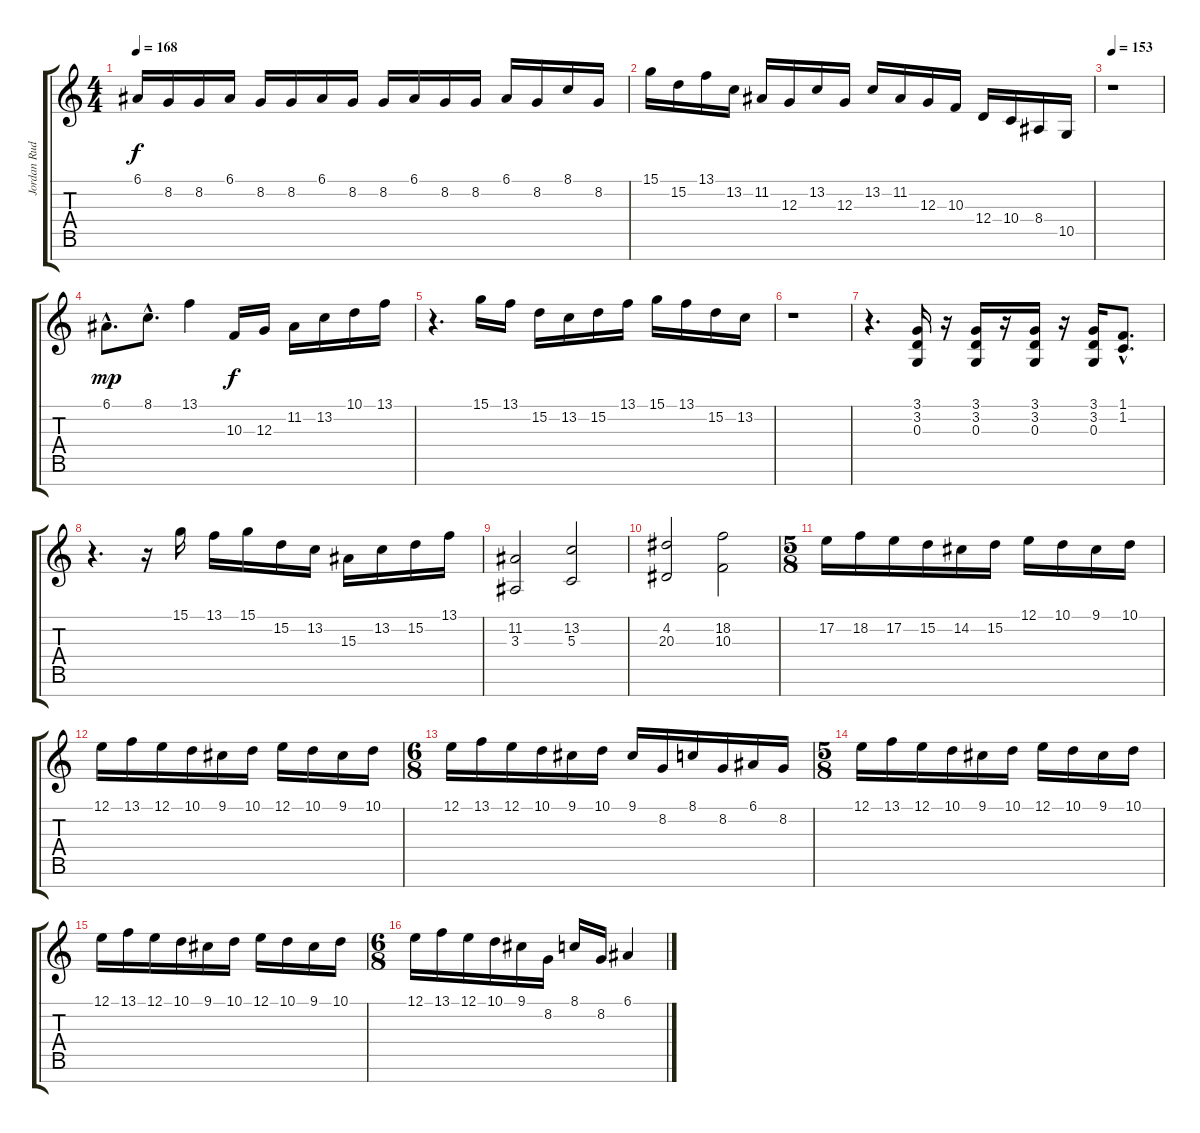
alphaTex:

\track ("Jordan Rudess Lead 2 (Dual Voice)" "Jordan Rud") {instrument lead2sawtooth}
\staff {score tabs}
\tuning (E4 B3 G3 D3 A2 E2 B1) {hide}
\ts (4 4)
\tempo 168
\clef g2
\ks c
6.1.16{dy f} 8.2.16 8.2.16 6.1.16 8.2.16 8.2.16 6.1.16 8.2.16 8.2.16 6.1.16 8.2.16 8.2.16 6.1.16 8.2.16 8.1.16 8.2.16 |
15.1.16 15.2.16 13.1.16 13.2.16 11.2.16 12.3.16 13.2.16 12.3.16 13.2.16 11.2.16 12.3.16 10.3.16 12.4.16 10.4.16 8.4.16 10.5.16 |
\tempo 153
r.1 |
6.1{hac}.8{d dy mp} 8.1{hac}.8{d} 13.1.4 10.3.16{dy f} 12.3.16 11.2.16 13.2.16 10.1.16 13.1.16 |
r.4{d} 15.1.16 13.1.16 15.2.16 13.2.16 15.2.16 13.1.16 15.1.16 13.1.16 15.2.16 13.2.16 |
r.1 |
r.4{d} (3.1 3.2 0.3).16{volume 2} r.16 (3.1 3.2 0.3).16 r.16 (3.1 3.2 0.3).16 r.16 (3.1 3.2 0.3).16 (1.1{hac} 1.2{hac}).8{d} |
r.4{d volume 9} r.16 15.1.16 13.1.16 15.1.16 15.2.16 13.2.16 15.3.16 13.2.16 15.2.16 13.1.16 |
(11.2 3.3).2 (13.2 5.3).2 |
(4.2 20.3).2 (18.2 10.3).2 |
\ts (5 8)
17.2.16{volume 8} 18.2.16 17.2.16 15.2.16 14.2.16 15.2.16 12.1.16 10.1.16 9.1.16 10.1.16 |
12.1.16 13.1.16 12.1.16 10.1.16 9.1.16 10.1.16 12.1.16 10.1.16 9.1.16 10.1.16 |
\ts (6 8)
12.1.16 13.1.16 12.1.16 10.1.16 9.1.16 10.1.16 9.1.16 8.2.16 8.1.16 8.2.16 6.1.16 8.2.16 |
\ts (5 8)
12.1.16 13.1.16 12.1.16 10.1.16 9.1.16 10.1.16 12.1.16 10.1.16 9.1.16 10.1.16 |
12.1.16 13.1.16 12.1.16 10.1.16 9.1.16 10.1.16 12.1.16 10.1.16 9.1.16 10.1.16 |
\ts (6 8)
12.1.16 13.1.16 12.1.16 10.1.16 9.1.16 8.2.16 8.1.16 8.2.16 6.1.4
